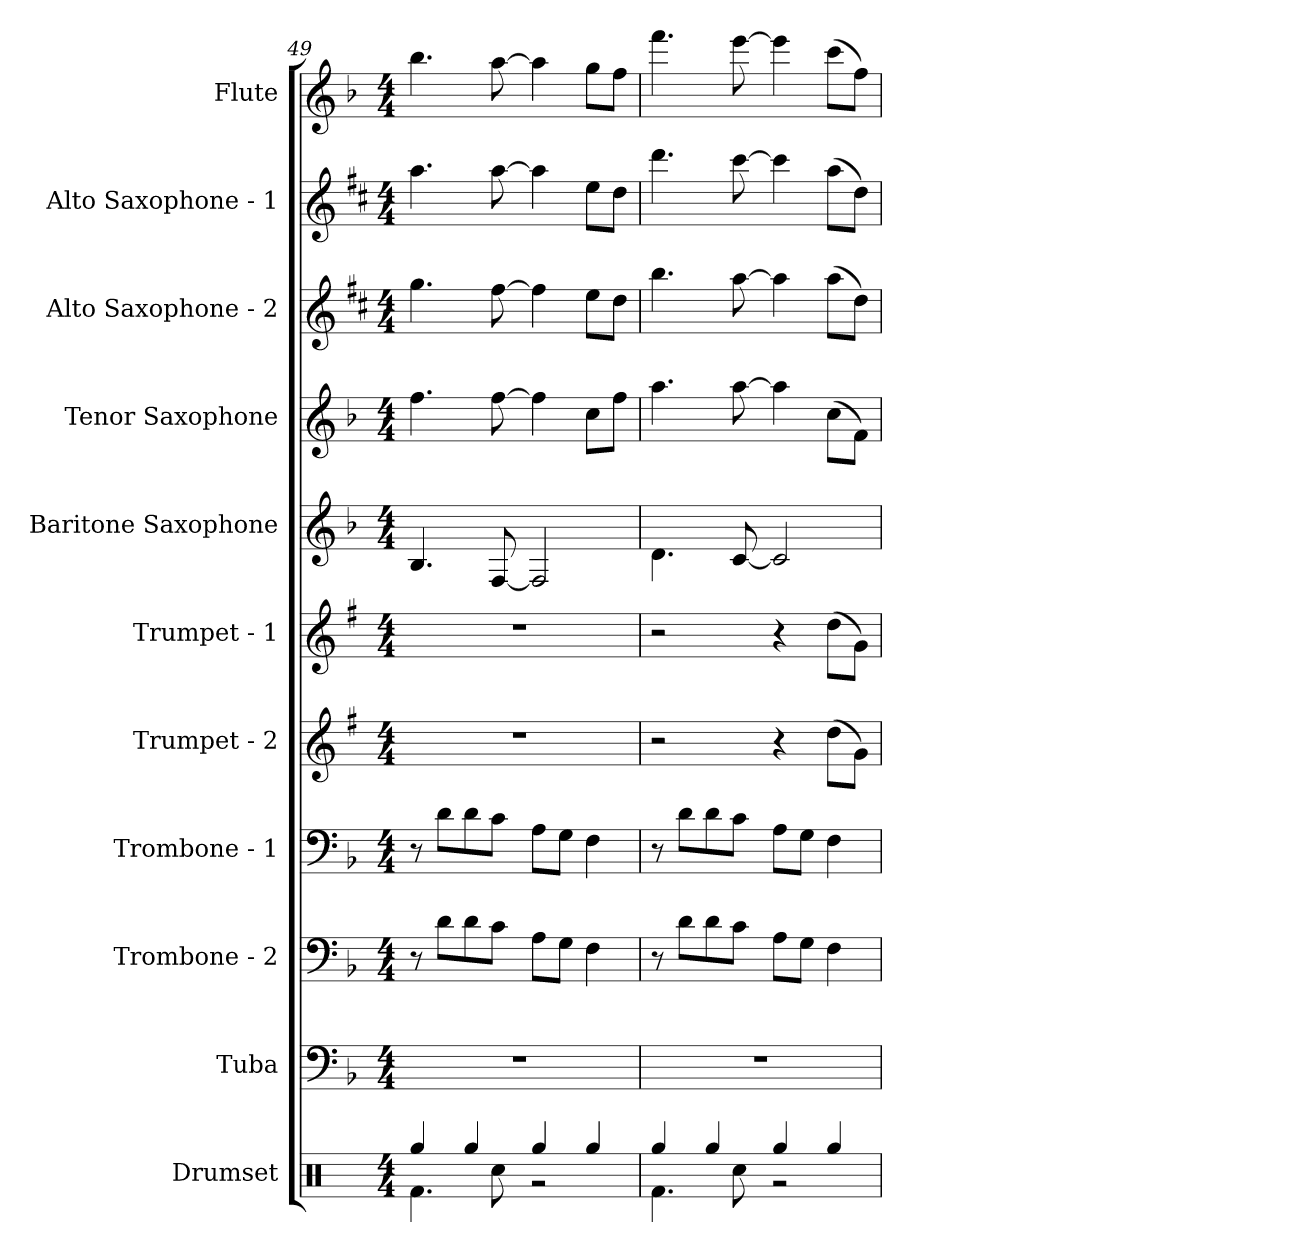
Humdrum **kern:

**kern	**kern	**kern	**kern	**kern	**kern	**kern	**kern	**kern	**kern	**kern
*part11	*part10	*part9	*part8	*part7	*part6	*part5	*part4	*part3	*part2	*part1
*staff11	*staff10	*staff9	*staff8	*staff7	*staff6	*staff5	*staff4	*staff3	*staff2	*staff1
*I"Drumset	*I"Tuba	*I"Trombone - 2	*I"Trombone - 1	*I"Trumpet - 2	*I"Trumpet - 1	*I"Baritone Saxophone	*I"Tenor Saxophone	*I"Alto Saxophone - 2	*I"Alto Saxophone - 1	*I"Flute
*I'Drs.	*I'Tba.	*I'Tbn. - 2	*I'Tbn. - 1	*I'Tpt.  - 2	*I'Tpt. - 1	*I'Bar. Sax.	*I'T. Sax.	*I'A. Sax. - 2	*I'A. Sax. - 1	*I'Fl.
*clefX	*clefF4	*clefF4	*clefF4	*clefG2	*clefG2	*clefG2	*clefG2	*clefG2	*clefG2	*clefG2
*	*	*	*	*ITrd1c2	*ITrd1c2	*ITrd12c21	*ITrd8c14	*ITrd5c9	*ITrd5c9	*
*k[]	*k[b-]	*k[b-]	*k[b-]	*k[b-]	*k[b-]	*k[b-]	*k[b-]	*k[b-]	*k[b-]	*k[b-]
*M4/4	*M4/4	*M4/4	*M4/4	*M4/4	*M4/4	*M4/4	*M4/4	*M4/4	*M4/4	*M4/4
=49	=49	=49	=49	=49	=49	=49	=49	=49	=49	=49
*^	*	*	*	*	*	*	*	*	*	*
4Rgg/	4.Rf\	1r	8r	8r	1r	1r	4.BB-/	4.f\	4.b-\	4.cc\	4.bb-\
.	.	.	8d\L	8d\L	.	.	.	.	.	.	.
4Rgg/	.	.	8d\	8d\	.	.	.	.	.	.	.
.	8Rcc\	.	8c\J	8c\J	.	.	[8FF/	[8f\	[8a\	[8cc\	[8aa\
4Rgg/	2r	.	8A\L	8A\L	.	.	2FF/]	4f\]	4a\]	4cc\]	4aa\]
.	.	.	8G\J	8G\J	.	.	.	.	.	.	.
4Rgg/	.	.	4F\	4F\	.	.	.	8c\L	8g\L	8g\L	8gg\L
.	.	.	.	.	.	.	.	8f\J	8f\J	8f\J	8ff\J
=50	=50	=50	=50	=50	=50	=50	=50	=50	=50	=50	=50
4Rgg/	4.Rf\	1r	8r	8r	2r	2r	4.D\	4.a\	4.dd\	4.ff\	4.fff\
.	.	.	8d\L	8d\L	.	.	.	.	.	.	.
4Rgg/	.	.	8d\	8d\	.	.	.	.	.	.	.
.	8Rcc\	.	8c\J	8c\J	.	.	[8C/	[8a\	[8cc\	[8ee\	[8eee\
4Rgg/	2r	.	8A\L	8A\L	4r	4r	2C/]	4a\]	4cc\]	4ee\]	4eee\]
.	.	.	8G\J	8G\J	.	.	.	.	.	.	.
4Rgg/	.	.	4F\	4F\	(8cc\L	(8cc\L	.	(8c\L	(8cc\L	(8cc\L	(8ccc\L
.	.	.	.	.	8f\J)	8f\J)	.	8F\J)	8f\J)	8f\J)	8ff\J)
*v	*v	*	*	*	*	*	*	*	*	*	*
=	=	=	=	=	=	=	=	=	=	=
*-	*-	*-	*-	*-	*-	*-	*-	*-	*-	*-
